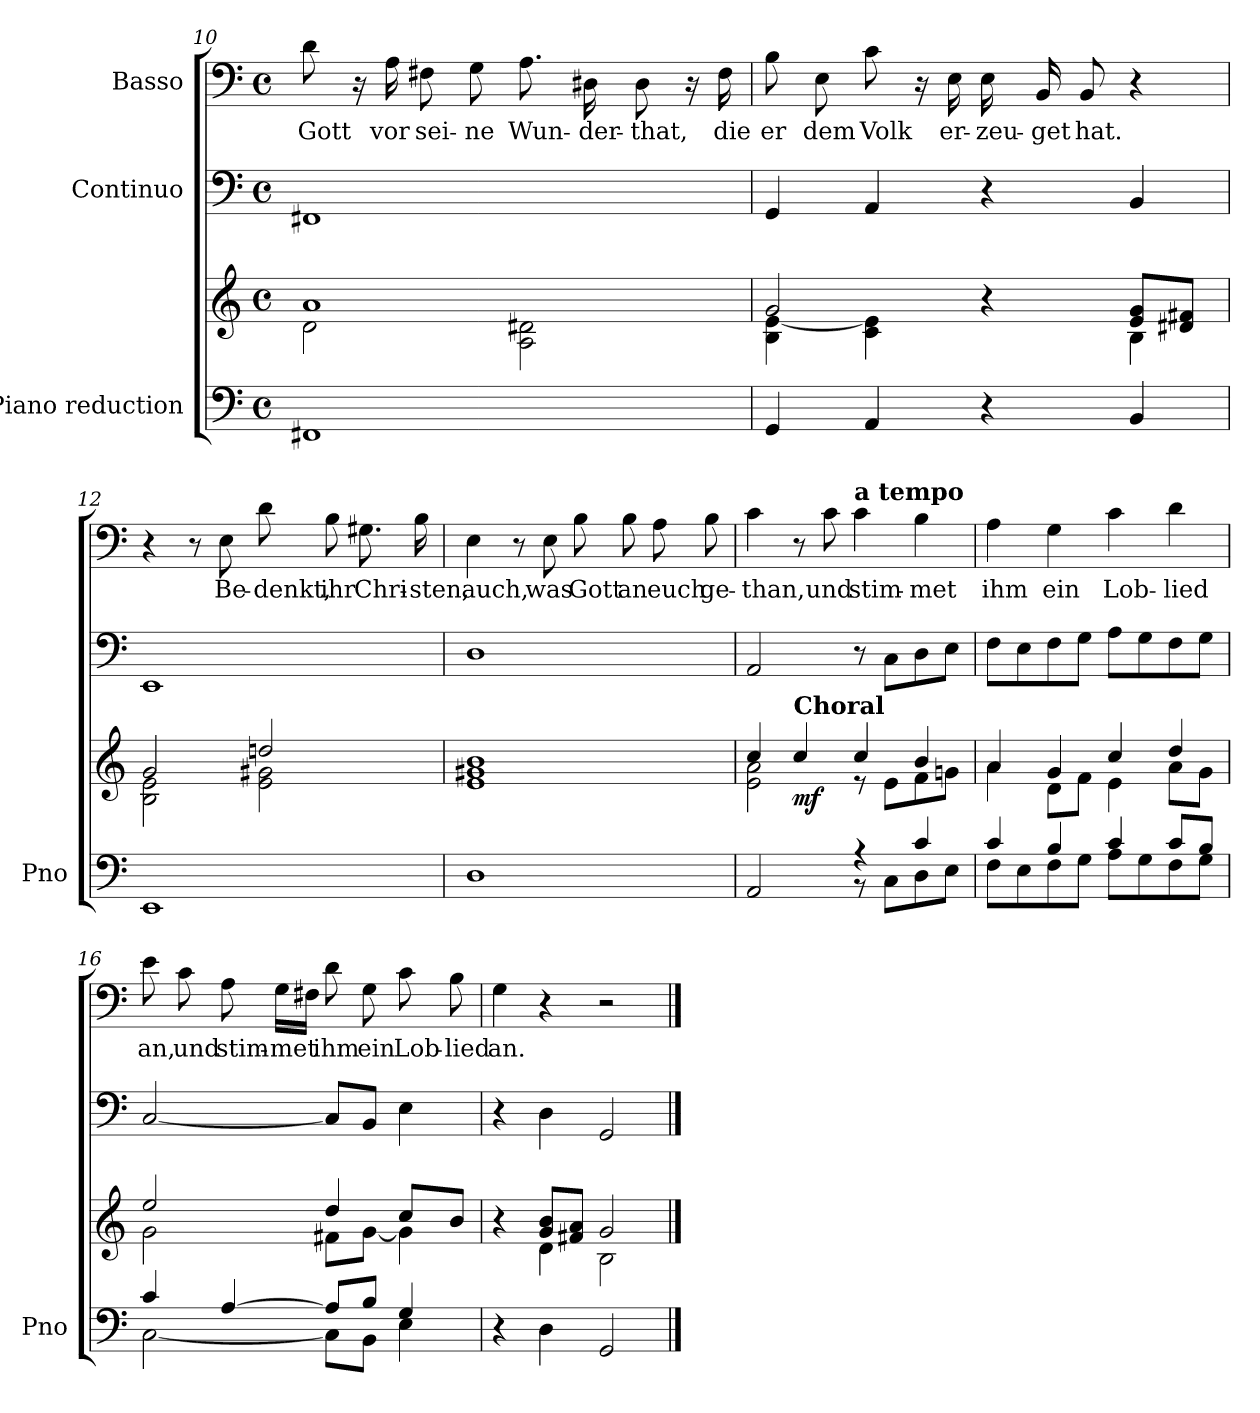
**kern	**kern	**dynam	**kern	**kern	**text
*part3	*part3	*part3	*part2	*part1	*part1
*staff4	*staff3	*staff3/4	*staff2	*staff1	*staff1
*I"Piano reduction	*	*	*I"Continuo	*I"Basso	*
*I'Pno	*	*	*	*	*
*clefF4	*clefG2	*	*clefF4	*clefF4	*
*k[]	*k[]	*	*k[]	*k[]	*
*M4/4	*M4/4	*	*M4/4	*M4/4	*
*met(c)	*met(c)	*	*met(c)	*met(c)	*
=10	=10	=10	=10	=10	=10
*	*^	*	*	*	*
!	!	!	!	!	!	!LO:LY:b
1FF#X	1a	2d\	.	1FF#X	8d\	Gott
.	.	.	.	.	16r	.
!	!	!	!	!	!	!LO:LY:b
.	.	.	.	.	16A\	vor
!	!	!	!	!	!	!LO:LY:b
.	.	.	.	.	8F#X\	sei-
!	!	!	!	!	!	!LO:LY:b
.	.	.	.	.	8G\	-ne
!	!	!	!	!	!	!LO:LY:b
.	.	2A\ 2d#X\	.	.	8.A\	Wun-
!	!	!	!	!	!	!LO:LY:b
.	.	.	.	.	16D#X\	-der-
!	!	!	!	!	!	!LO:LY:b
.	.	.	.	.	8D#\	-that,
.	.	.	.	.	16r	.
!	!	!	!	!	!	!LO:LY:b
.	.	.	.	.	16F#\	die
=11	=11	=11	=11	=11	=11	=11
!	!	!	!	!	!	!LO:LY:b
4GG/	2g/	4B\ [4e\	.	4GG/	8B\	er
!	!	!	!	!	!	!LO:LY:b
.	.	.	.	.	8E\	dem
!	!	!	!	!	!	!LO:LY:b
4AA/	.	4c\ 4e\]	.	4AA/	8c\	Volk
.	.	.	.	.	16r	.
!	!	!	!	!	!	!LO:LY:b
.	.	.	.	.	16E\	er-
!	!	!	!	!	!	!LO:LY:b
4r	4r	4ryy	.	4r	16E\	-zeu-
!	!	!	!	!	!	!LO:LY:b
.	.	.	.	.	16BB/	-get
!	!	!	!	!	!	!LO:LY:b
.	.	.	.	.	8BB/	hat.
4BB/	8e/ 8g/L	4B\	.	4BB/	4r	.
.	8d#X/ 8f#X/J	.	.	.	.	.
!!LO:LB:g=z
=12	=12	=12	=12	=12	=12	=12
1EE	2g/	2B\ 2e\	.	1EE	4r	.
.	.	.	.	.	8r	.
!	!	!	!	!	!	!LO:LY:b
.	.	.	.	.	8E\	Be-
!	!	!	!	!	!	!LO:LY:b
.	2ddn/	2e\ 2g#X\	.	.	8d\	-denkt,
!	!	!	!	!	!	!LO:LY:b
.	.	.	.	.	8B\	ihr
!	!	!	!	!	!	!LO:LY:b
.	.	.	.	.	8.G#X\	Chri-
!	!	!	!	!	!	!LO:LY:b
.	.	.	.	.	16B\	-sten,
*	*v	*v	*	*	*	*
=13	=13	=13	=13	=13	=13
!	!	!	!	!	!LO:LY:b
1D	1e 1g#X 1b	.	1D	4E\	auch,
.	.	.	.	8r	.
!	!	!	!	!	!LO:LY:b
.	.	.	.	8E\	was
!	!	!	!	!	!LO:LY:b
.	.	.	.	8B\	Gott
!	!	!	!	!	!LO:LY:b
.	.	.	.	8B\	an
!	!	!	!	!	!LO:LY:b
.	.	.	.	8A\	euch
!	!	!	!	!	!LO:LY:b
.	.	.	.	8B\	ge-
=14	=14	=14	=14	=14	=14
*^	*^	*	*	*	*
!	!	!	!	!	!	!	!LO:LY:b
2AA/	2ryy	4cc/	2e\ 2a\	.	2AA/	4c\	-than,
!	!	!LO:TX:a:B:t=Choral	!	!	!	!	!
!	!	!	!	!LO:DY:b	!	!	!
.	.	4cc/	.	mf	.	8r	.
!	!	!	!	!	!	!	!LO:LY:b
.	.	.	.	.	.	8c\	und
!	!	!	!	!	!	!LO:TX:a:B:t=a tempo	!
!	!	!	!	!	!	!	!LO:LY:b
4r	8r	4cc/	8r	.	8r	4c\	stim-
.	8C\L	.	8e\L	.	8C\L	.	.
!	!	!	!	!	!	!	!LO:LY:b
4c/	8D\	4b/	8f\	.	8D\	4B\	-met
.	8E\J	.	8gn\J	.	8E\J	.	.
=15	=15	=15	=15	=15	=15	=15	=15
!	!	!	!	!	!	!	!LO:LY:b
4c/	8F\L	4a/	4a\	.	8F\L	4A\	ihm
.	8E\	.	.	.	8E\	.	.
!	!	!	!	!	!	!	!LO:LY:b
4B/	8F\	4g/	8d\L	.	8F\	4G\	ein
.	8G\J	.	8f\J	.	8G\J	.	.
!	!	!	!	!	!	!	!LO:LY:b
4c/	8A\L	4cc/	4e\	.	8A\L	4c\	Lob-
.	8G\	.	.	.	8G\	.	.
!	!	!	!	!	!	!	!LO:LY:b
8c/L	8F\	4dd/	8a\L	.	8F\	4d\	-lied
8B/J	8G\J	.	8g\J	.	8G\J	.	.
=16	=16	=16	=16	=16	=16	=16	=16
!	!	!	!	!	!	!	!LO:LY:b
4c/	[2C\	2ee/	2g\	.	[2C/	8e\	an,
!	!	!	!	!	!	!	!LO:LY:b
.	.	.	.	.	.	8c\	und
!	!	!	!	!	!	!	!LO:LY:b
[4A/	.	.	.	.	.	8A\	stim-
!	!	!	!	!	!	!	!LO:LY:b
.	.	.	.	.	.	16G\LL	-met
.	.	.	.	.	.	16F#X\JJ	.
!	!	!	!	!	!	!	!LO:LY:b
8A/L]	8C\L]	4dd/	8f#X\L	.	8C/L]	8d\	ihm
!	!	!	!	!	!	!	!LO:LY:b
8B/J	8BB\J	.	[8g\J	.	8BB/J	8G\	ein
!	!	!	!	!	!	!	!LO:LY:b
4G/	4E\	8cc/L	4g\]	.	4E\	8c\	Lob-
!	!	!	!	!	!	!	!LO:LY:b
.	.	8b/J	.	.	.	8B\	-lied
*v	*v	*	*	*	*	*	*
!!LO:PB:g=z
=17	=17	=17	=17	=17	=17	=17
!	!	!	!	!	!	!LO:LY:b
4r	4r	4ryy	.	4r	4G\	an.
4D\	8g/ 8b/L	4d\	.	4D\	4r	.
.	8f#X/ 8a/J	.	.	.	.	.
2GG/	2g/	2B\	.	2GG/	2r	.
*	*v	*v	*	*	*	*
==	==	==	==	==	==
*-	*-	*-	*-	*-	*-
